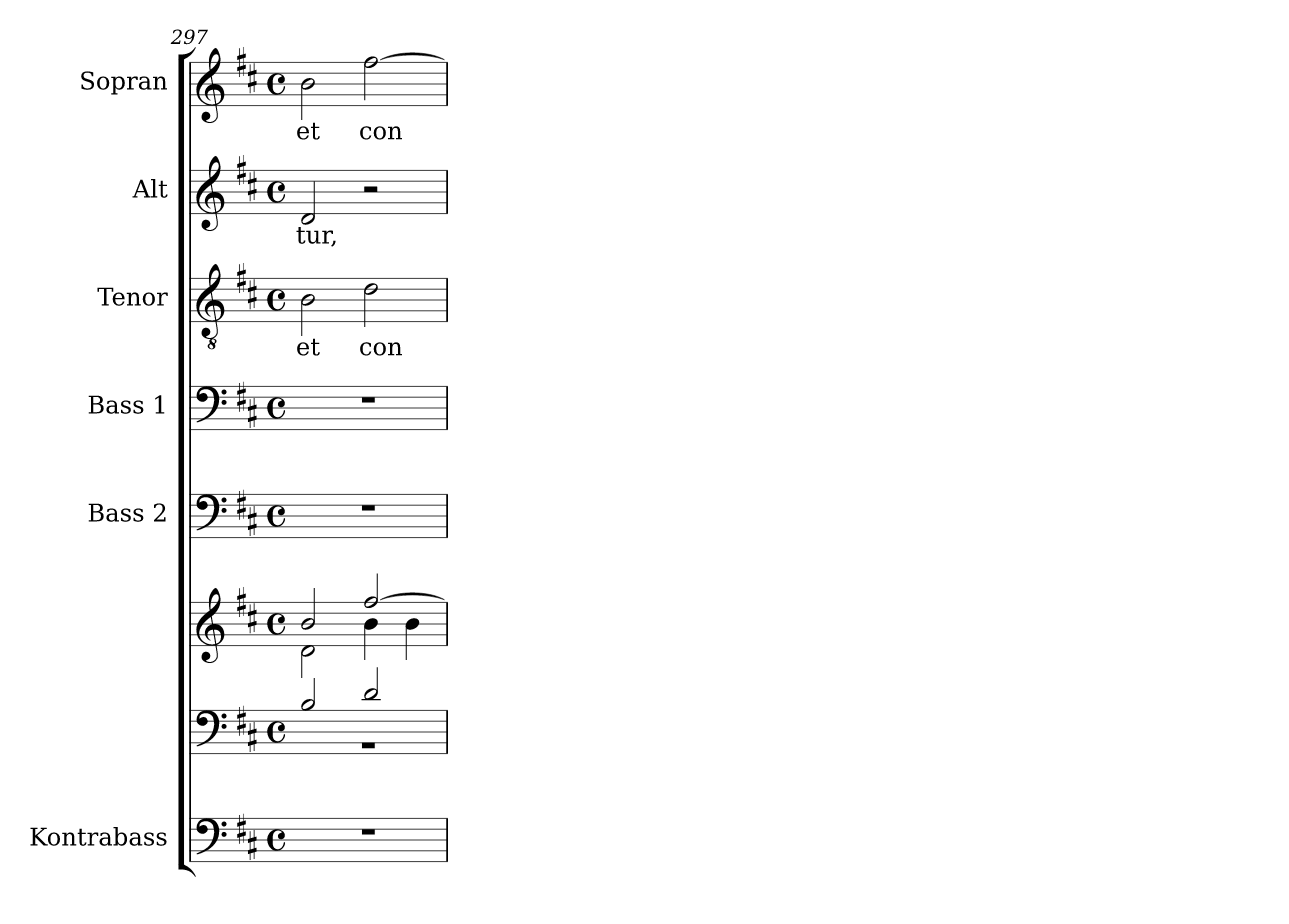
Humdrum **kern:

**kern	**kern	**kern	**kern	**kern	**kern	**text	**kern	**text	**kern	**text
*part7	*part6	*part6	*part5	*part4	*part3	*part3	*part2	*part2	*part1	*part1
*staff8	*staff7	*staff6	*staff5	*staff4	*staff3	*staff3	*staff2	*staff2	*staff1	*staff1
*I"Kontrabass	*	*	*I"Bass 2	*I"Bass 1	*I"Tenor	*	*I"Alt	*	*I"Sopran	*
*I'Kb.	*	*	*I'B. 2	*I'B. 1	*I'T.	*	*I'A.	*	*I'S.	*
*clefF4	*clefF4	*clefG2	*clefF4	*clefF4	*clefGv2	*	*clefG2	*	*clefG2	*
*ITrd7c12	*	*	*	*	*	*	*	*	*	*
*k[f#c#]	*k[f#c#]	*k[f#c#]	*k[f#c#]	*k[f#c#]	*k[f#c#]	*	*k[f#c#]	*	*k[f#c#]	*
*D:	*D:	*D:	*D:	*D:	*D:	*	*D:	*	*D:	*
*M4/4	*M4/4	*M4/4	*M4/4	*M4/4	*M4/4	*	*M4/4	*	*M4/4	*
*met(c)	*met(c)	*met(c)	*met(c)	*met(c)	*met(c)	*	*met(c)	*	*met(c)	*
=297	=297	=297	=297	=297	=297	=297	=297	=297	=297	=297
*	*^	*^	*	*	*	*	*	*	*	*
!	!	!	!	!	!	!	!	!LO:LY:b	!	!LO:LY:b	!	!LO:LY:b
1r	2B/	1rBB	2b/	2d\	1r	1r	2B\	et	2d/	-tur,	2b\	et
!	!	!	!	!	!	!	!	!LO:LY:b	!	!	!	!LO:LY:b
.	2d/	.	[>2ff#/	4b\	.	.	2d\	con-	2r	.	[2ff#\	con-
.	.	.	.	4b\	.	.	.	.	.	.	.	.
*	*v	*v	*	*	*	*	*	*	*	*	*	*
*	*	*v	*v	*	*	*	*	*	*	*	*
=	=	=	=	=	=	=	=	=	=	=
*-	*-	*-	*-	*-	*-	*-	*-	*-	*-	*-
